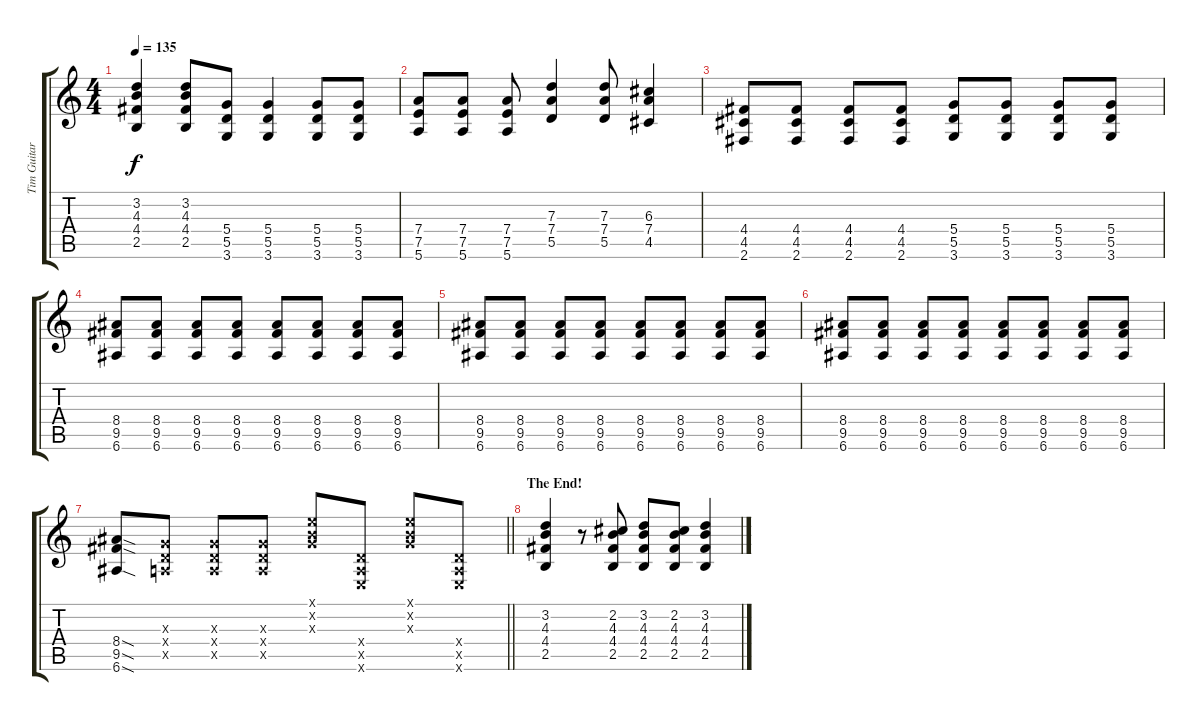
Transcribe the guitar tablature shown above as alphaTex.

\track ("Tim Guitar" "Tim Guitar") {instrument distortionguitar}
\staff {score tabs}
\tuning (E4 B3 G3 D3 A2 E2) {hide}
\ts (4 4)
\tempo 135
\clef g2
\ks c
(3.2 4.3 4.4 2.5).4{dy f} (3.2 4.3 4.4 2.5).8 (5.4 5.5 3.6).8 (5.4 5.5 3.6).4 (5.4 5.5 3.6).8 (5.4 5.5 3.6).8 |
(7.4 7.5 5.6).8 (7.4 7.5 5.6).8 (7.4 7.5 5.6).8 (7.3 7.4 5.5).4 (7.3 7.4 5.5).8 (6.3 7.4 4.5).4 |
(4.4 4.5 2.6).8 (4.4 4.5 2.6).8 (4.4 4.5 2.6).8 (4.4 4.5 2.6).8 (5.4 5.5 3.6).8 (5.4 5.5 3.6).8 (5.4 5.5 3.6).8 (5.4 5.5 3.6).8 |
(8.4 9.5 6.6).8 (8.4 9.5 6.6).8 (8.4 9.5 6.6).8 (8.4 9.5 6.6).8 (8.4 9.5 6.6).8 (8.4 9.5 6.6).8 (8.4 9.5 6.6).8 (8.4 9.5 6.6).8 |
(8.4 9.5 6.6).8 (8.4 9.5 6.6).8 (8.4 9.5 6.6).8 (8.4 9.5 6.6).8 (8.4 9.5 6.6).8 (8.4 9.5 6.6).8 (8.4 9.5 6.6).8 (8.4 9.5 6.6).8 |
(8.4 9.5 6.6).8 (8.4 9.5 6.6).8 (8.4 9.5 6.6).8 (8.4 9.5 6.6).8 (8.4 9.5 6.6).8 (8.4 9.5 6.6).8 (8.4 9.5 6.6).8 (8.4 9.5 6.6).8 |
\barLineRight lightlight
(8.4{sod} 9.5{sod} 6.6{sod}).8 (0.3{x} 0.4{x} 0.5{x}).8 (0.3{x} 0.4{x} 0.5{x}).8 (0.3{x} 0.4{x} 0.5{x}).8 (0.1{x} 0.2{x} 0.3{x}).8 (0.4{x} 0.5{x} 0.6{x}).8 (0.1{x} 0.2{x} 0.3{x}).8 (0.4{x} 0.5{x} 0.6{x}).8 |
\section ("" "The End!")
(3.2 4.3 4.4 2.5).4 r.8 (2.2 4.3 4.4 2.5).8 (3.2 4.3 4.4 2.5).8 (2.2 4.3 4.4 2.5).8 (3.2 4.3 4.4 2.5).4
